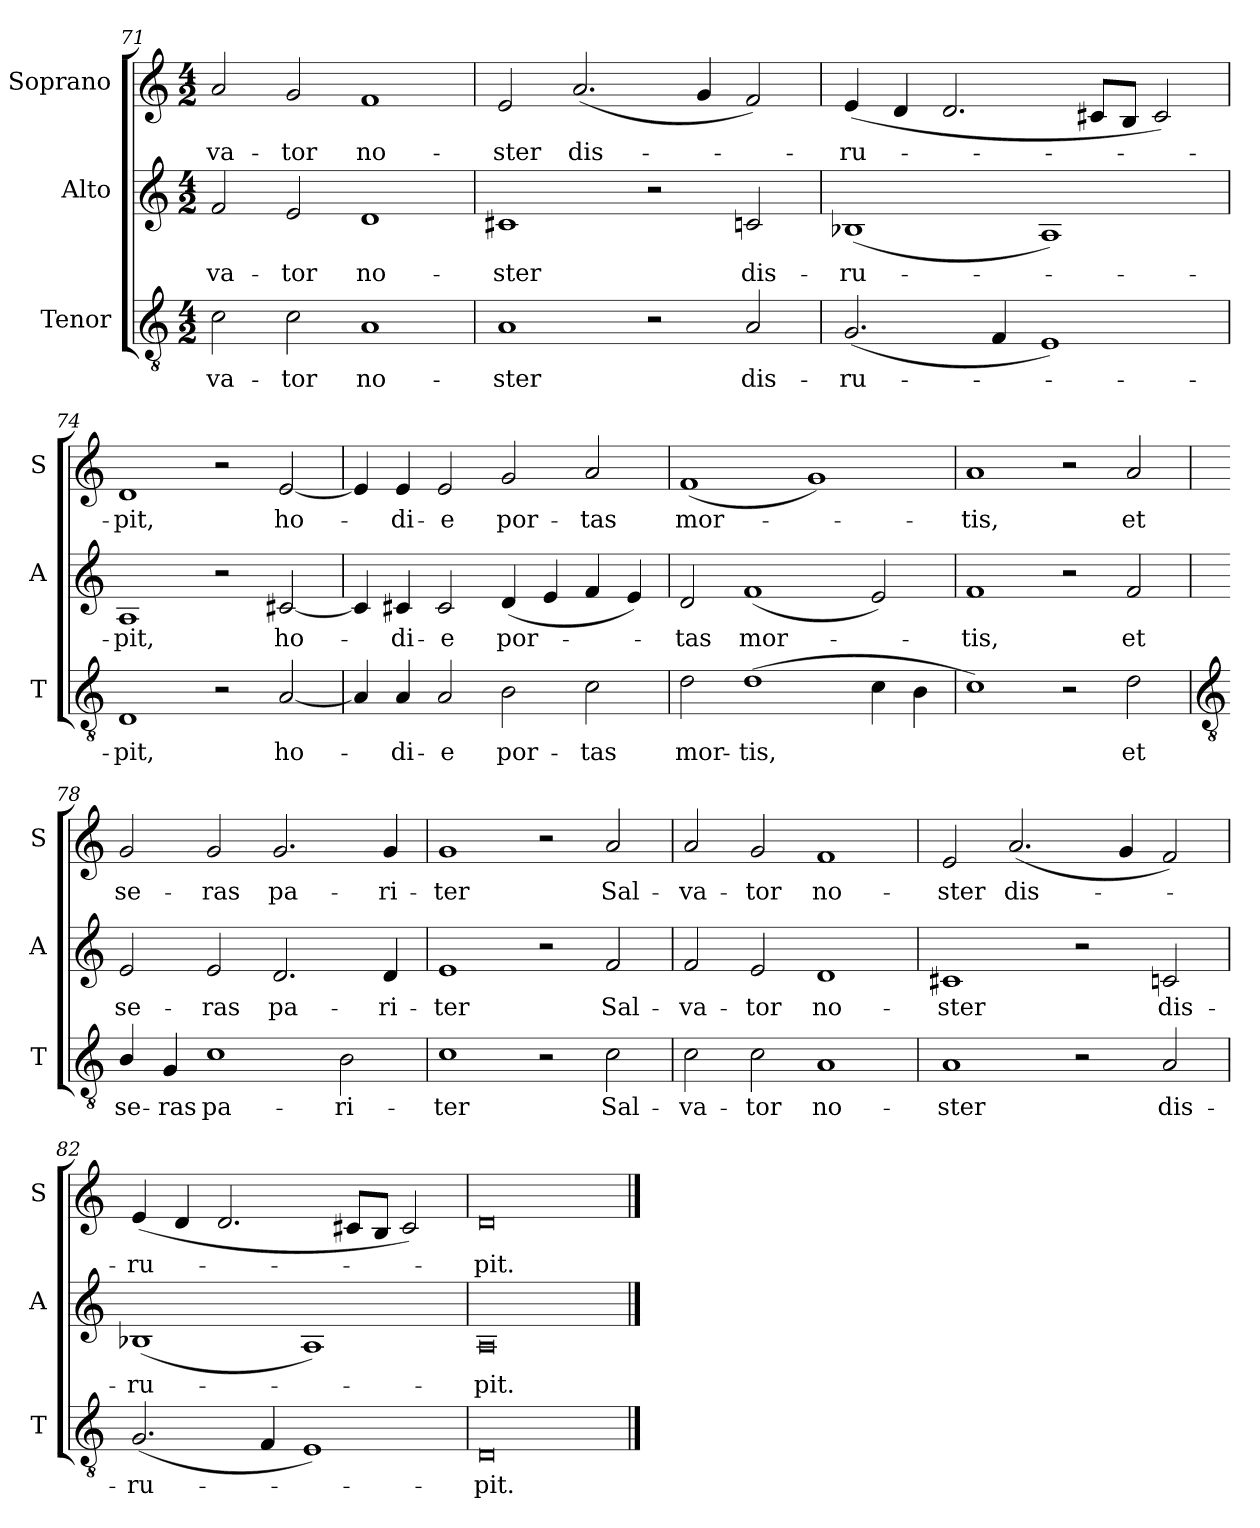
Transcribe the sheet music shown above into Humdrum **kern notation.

**kern	**text	**kern	**text	**kern	**text
*part3	*part3	*part2	*part2	*part1	*part1
*staff3	*staff3	*staff2	*staff2	*staff1	*staff1
*I"Tenor	*	*I"Alto	*	*I"Soprano	*
*I'T	*	*I'A	*	*I'S	*
!!LO:LB:g=z
*clefGv2	*	*clefG2	*	*clefG2	*
*k[]	*	*k[]	*	*k[]	*
*C:	*	*C:	*	*C:	*
*M4/2	*	*M4/2	*	*M4/2	*
=71	=71	=71	=71	=71	=71
!	!LO:LY:b	!	!LO:LY:b	!	!LO:LY:b
2c	-va-	2f	-va-	2a	-va-
!	!LO:LY:b	!	!LO:LY:b	!	!LO:LY:b
2c	-tor	2e	-tor	2g	-tor
!	!LO:LY:b	!	!LO:LY:b	!	!LO:LY:b
1A	no-	1d	no-	1f	no-
=72	=72	=72	=72	=72	=72
!	!LO:LY:b	!	!LO:LY:b	!	!LO:LY:b
1A	-ster	1c#X	-ster	2e	-ster
!	!	!	!	!	!LO:LY:b
.	.	.	.	(<2.a	dis-
2r	.	2r	.	.	.
.	.	.	.	4g	.
!	!LO:LY:b	!	!LO:LY:b	!	!
2A/	dis-	2c	dis-	2f)	.
=73	=73	=73	=73	=73	=73
!	!LO:LY:b	!	!LO:LY:b	!	!LO:LY:b
(<2.G	-ru-	(<1B-X	-ru-	(<4e	ru-
.	.	.	.	4d	.
.	.	.	.	2.d	.
4F	.	.	.	.	.
1E)	.	1A)	.	.	.
.	.	.	.	8c#XL	.
.	.	.	.	8BJ	.
.	.	.	.	2c#)	.
=74	=74	=74	=74	=74	=74
!	!LO:LY:b	!	!LO:LY:b	!	!LO:LY:b
1D	pit,	1A	pit,	1d	pit,
2r	.	2r	.	2r	.
!	!LO:LY:b	!	!LO:LY:b	!	!LO:LY:b
[2A	ho-	[2c#X	ho-	[2e	ho-
=75	=75	=75	=75	=75	=75
4A]	.	4c#]	.	4e]	.
!	!LO:LY:b	!	!LO:LY:b	!	!LO:LY:b
4A	di-	4c#	di-	4e	di-
!	!LO:LY:b	!	!LO:LY:b	!	!LO:LY:b
2A	-e	2c#	-e	2e	-e
!	!LO:LY:b	!	!LO:LY:b	!	!LO:LY:b
2B	por-	(<4d	por-	2g	por-
.	.	4e	.	.	.
!	!LO:LY:b	!	!	!	!LO:LY:b
2c	-tas	4f	.	2a	-tas
.	.	4e)	.	.	.
=76	=76	=76	=76	=76	=76
!	!LO:LY:b	!	!LO:LY:b	!	!LO:LY:b
2d	mor-	2d	tas	(<1f	mor-
!	!LO:LY:b	!	!LO:LY:b	!	!
(>1d	-tis,	(<1f	mor-	.	.
.	.	.	.	1g)	.
4c	.	2e)	.	.	.
4B	.	.	.	.	.
=77	=77	=77	=77	=77	=77
!	!	!	!LO:LY:b	!	!LO:LY:b
1c)	.	1f	tis,	1a	tis,
2r	.	2r	.	2r	.
!	!LO:LY:b	!	!LO:LY:b	!	!LO:LY:b
2d	et	2f	et	2a	et
!!LO:LB:g=z
=78	=78	=78	=78	=78	=78
*clefGv2	*	*	*	*	*
!	!LO:LY:b	!	!LO:LY:b	!	!LO:LY:b
4B/	se-	2e	se-	2g	se-
!	!LO:LY:b	!	!	!	!
4G	-ras	.	.	.	.
!	!LO:LY:b	!	!LO:LY:b	!	!LO:LY:b
1c	pa-	2e	-ras	2g	-ras
!	!	!	!LO:LY:b	!	!LO:LY:b
.	.	2.d	pa-	2.g	pa-
!	!LO:LY:b	!	!	!	!
2B	-ri-	.	.	.	.
!	!	!	!LO:LY:b	!	!LO:LY:b
.	.	4d	-ri-	4g	-ri-
=79	=79	=79	=79	=79	=79
!	!LO:LY:b	!	!LO:LY:b	!	!LO:LY:b
1c	-ter	1e	-ter	1g	-ter
2r	.	2r	.	2r	.
!	!LO:LY:b	!	!LO:LY:b	!	!LO:LY:b
2c	Sal-	2f	Sal-	2a	Sal-
=80	=80	=80	=80	=80	=80
!	!LO:LY:b	!	!LO:LY:b	!	!LO:LY:b
2c	-va-	2f	-va-	2a	-va-
!	!LO:LY:b	!	!LO:LY:b	!	!LO:LY:b
2c	-tor	2e	-tor	2g	-tor
!	!LO:LY:b	!	!LO:LY:b	!	!LO:LY:b
1A	no-	1d	no-	1f	no-
=81	=81	=81	=81	=81	=81
!	!LO:LY:b	!	!LO:LY:b	!	!LO:LY:b
1A	-ster	1c#X	-ster	2e	-ster
!	!	!	!	!	!LO:LY:b
.	.	.	.	(<2.a	dis-
2r	.	2r	.	.	.
.	.	.	.	4g	.
!	!LO:LY:b	!	!LO:LY:b	!	!
2A/	dis-	2c	dis-	2f)	.
=82	=82	=82	=82	=82	=82
!	!LO:LY:b	!	!LO:LY:b	!	!LO:LY:b
(<2.G	-ru-	(<1B-X	-ru-	(<4e	ru-
.	.	.	.	4d	.
.	.	.	.	2.d	.
4F	.	.	.	.	.
1E)	.	1A)	.	.	.
.	.	.	.	8c#XL	.
.	.	.	.	8BJ	.
.	.	.	.	2c#)	.
=83	=83	=83	=83	=83	=83
!	!LO:LY:b	!	!LO:LY:b	!	!LO:LY:b
0D	pit.	0A	pit.	0d	pit.
==	==	==	==	==	==
*-	*-	*-	*-	*-	*-
